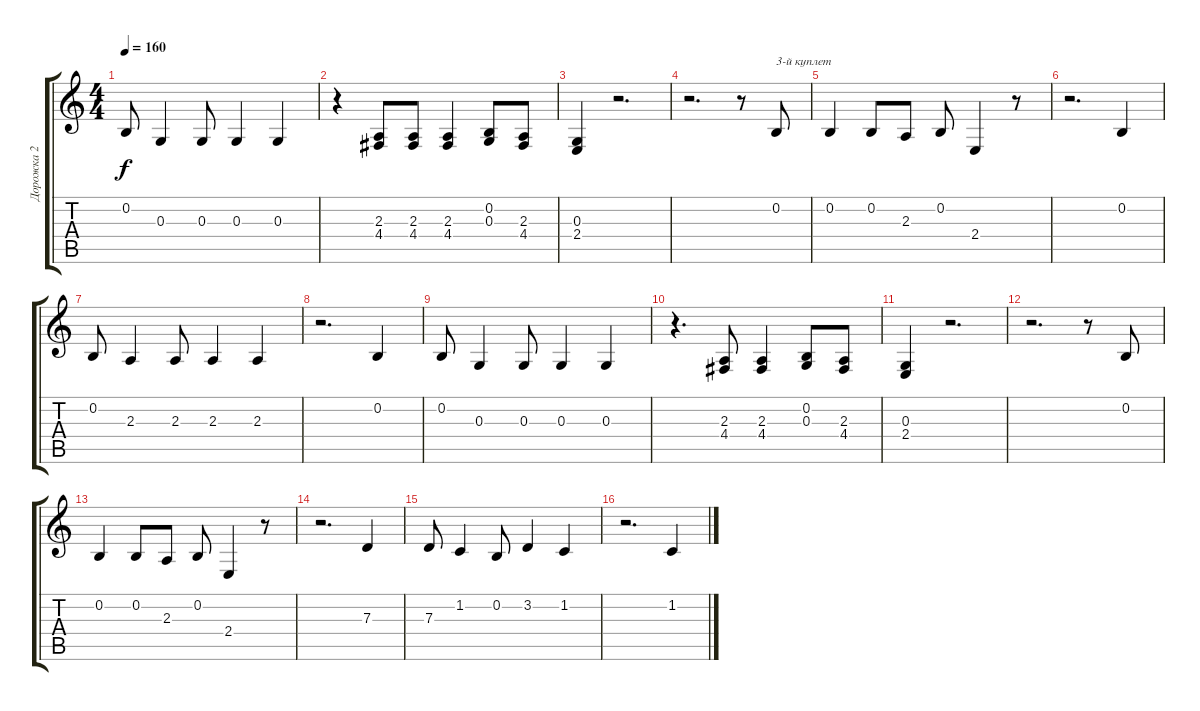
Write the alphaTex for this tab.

\track ("Дорожка 2" "Дорожка 2") {instrument oboe}
\staff {score tabs}
\tuning (E4 B3 G3 D3 A2 E2) {hide}
\ts (4 4)
\tempo 160
\clef g2
\ks c
0.2.8{dy f} 0.3.4 0.3.8 0.3.4 0.3.4 |
r.4 (2.3 4.4).8 (2.3 4.4).8 (2.3 4.4).4 (0.2 0.3).8 (2.3 4.4).8 |
(0.3 2.4).4 r.2{d} |
r.2{d} r.8 0.2.8{txt "3-й куплет"} |
0.2.4 0.2.8 2.3.8 0.2.8 2.4.4 r.8 |
r.2{d} 0.2.4 |
0.2.8 2.3.4 2.3.8 2.3.4 2.3.4 |
r.2{d} 0.2.4 |
0.2.8 0.3.4 0.3.8 0.3.4 0.3.4 |
r.4{d} (2.3 4.4).8 (2.3 4.4).4 (0.2 0.3).8 (2.3 4.4).8 |
(0.3 2.4).4 r.2{d} |
r.2{d} r.8 0.2.8 |
0.2.4 0.2.8 2.3.8 0.2.8 2.4.4 r.8 |
r.2{d} 7.3.4 |
7.3.8 1.2.4 0.2.8 3.2.4 1.2.4 |
r.2{d} 1.2.4
